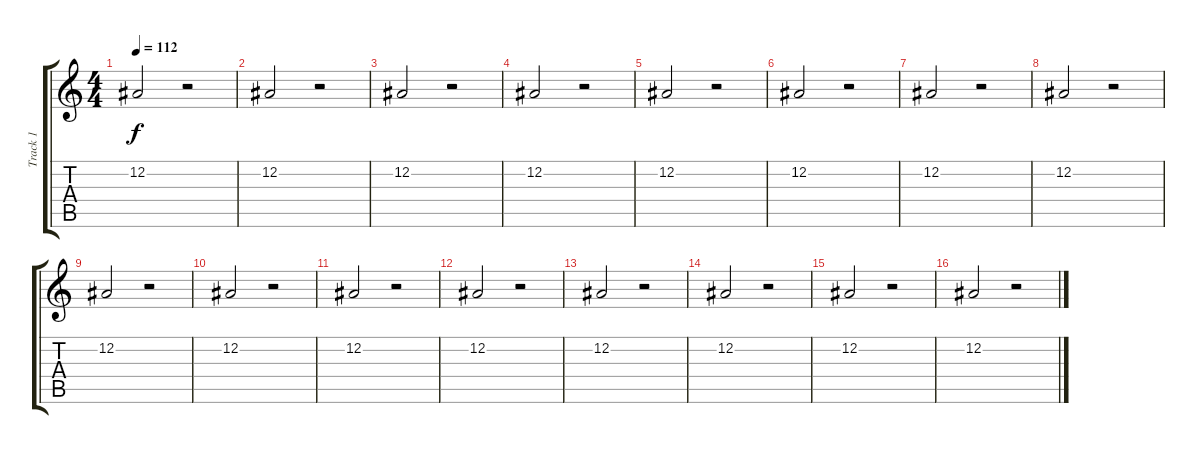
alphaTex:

\track ("Track 1" "Track 1") {instrument electricgrandpiano}
\staff {score tabs}
\tuning (Eb4 Bb3 Gb3 Db3 Ab2 Eb2) {hide}
\ts (4 4)
\tempo 112
\clef g2
\ks c
12.2.2{dy f} r.2 |
12.2.2 r.2 |
12.2.2 r.2 |
12.2.2 r.2 |
12.2.2 r.2 |
12.2.2 r.2 |
12.2.2 r.2 |
12.2.2 r.2 |
12.2.2 r.2 |
12.2.2 r.2 |
12.2.2 r.2 |
12.2.2 r.2 |
12.2.2 r.2 |
12.2.2 r.2 |
12.2.2 r.2 |
12.2.2 r.2
